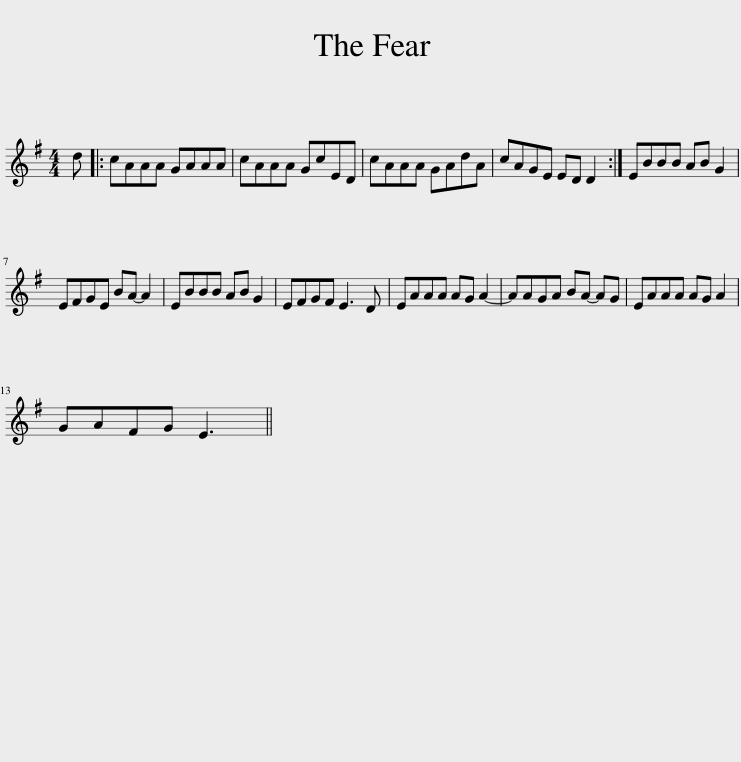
X:1
L:1/8
M:4/4
I:linebreak $
K:Emin
V:1 treble
V:1
 d |: cAAA GAAA | cAAA GcED | cAAA GAdA | cAGE ED D2 :| %5
 EBBB AB G2 |$ EFGE BA- A2 | EBBB AB G2 | EFGF E3 D | EAAA AG A2- | %10
 AAGA BA- AG | EAAA AG A2 |$ GAFG E3 || %13
